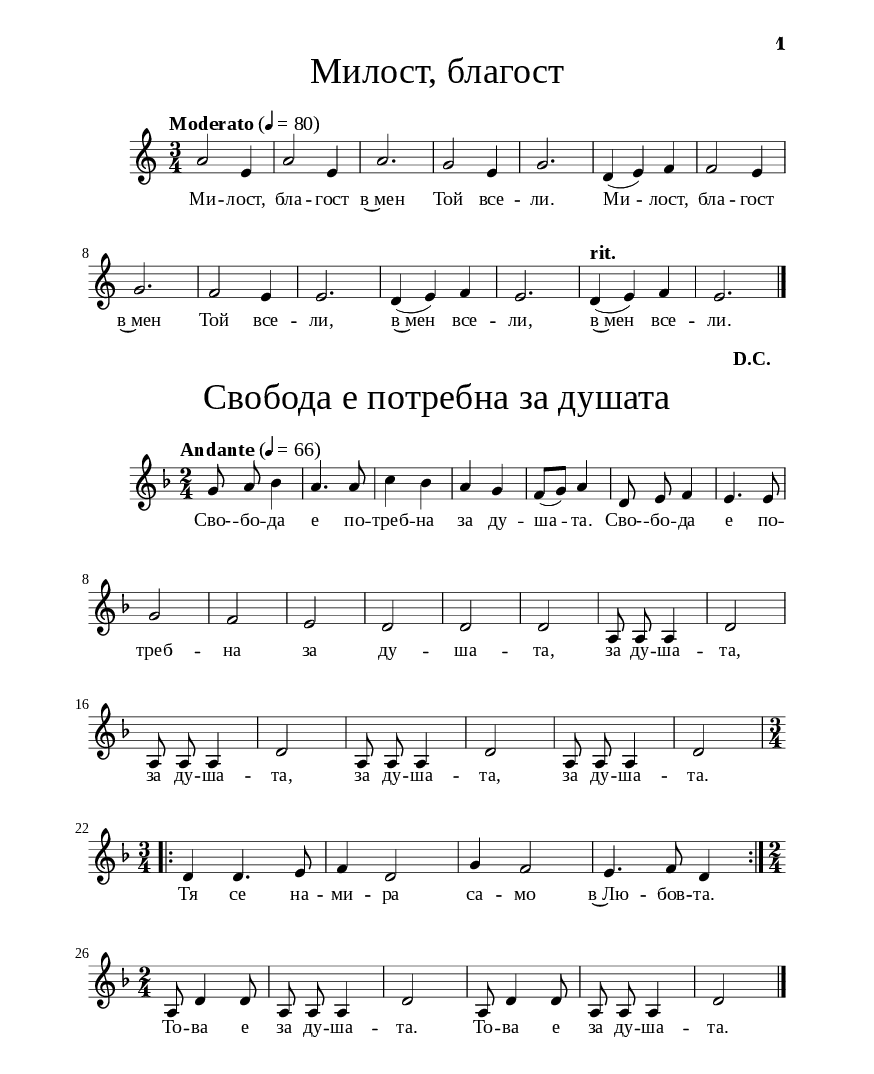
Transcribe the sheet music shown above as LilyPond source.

\version "2.24.4"

% include paper part and global functions
\include "include/globals.ily"

\bookpart {

  \label #'ref171_1
  \tocItem \markup "Милост, благост"

  \include "include/bookpart-paper.ily"
  \score {
    \include "include/score-layout.ily"

    \new Voice \absolute {
      \clef treble
      \key a \minor
      \time 3/4
      \tempoFunc "Moderato" 4 "80"
      \autoBeamOff

      a'2 e'4 | % 2
      a'2 e'4 | % 3
      a'2. | % 4
      \key c \major
      g'2 e'4 | % 5
      g'2. | % 6
      d'4 ( e'4 ) f'4 | % 7
      f'2 e'4 \break | % 8
      g'2. | % 9
      f'2 e'4 |
      e'2. | % 11
      d'4 ( e'4 ) f'4 | % 12
      e'2. | % 13
      \tempo "rit."  d'4  ( e'4 ) f'4 | % 14
      e'2.\bar "|."

    }

    \addlyrics {
      Ми -- лост, бла -- гост в~мен Той все -- ли.  Ми -- лост, бла -- гост   в~мен Той все -- ли, в~мен все -- ли, в~мен все -- ли.}


      \header {
        title = \titleFunc #'ref_desc_17 "Милост, благост" "Milost, blagost"
      }

      \midi{}

    } % score

    \markup \dc-one "D.C."

    \label #'ref169_2
    \tocItem \markup "Свобода е потребна за душата"
    \score {
      \include "include/score-layout.ily"

      \new Voice \absolute {
        \clef treble
        \key d \minor
        \time 2/4
        \tempoFunc "Andante" 4 "66"
        \autoBeamOff

        g'8 a'8 bes'4 | % 2
        a'4.  a'8 | c''4  bes'4 | a'4 g'| % 3
        f'8 ([g'8]) a'4 |  % 4
        d'8  e'8 f'4 | % 5
        e'4. e'8 | \break
        g'2 | f'2 | e'2 | d'2 | d'2 | d'2 | a8 a8 a4 | d'2 | \break

        a8 a8 a4 | d'2 |a8 a8 a4 | d'2 |a8 a8 a4 | d'2 | \break
        \time 3/4 \bar ".|:-|" d'4 d'4. e'8| f'4 d'2 | g'4 f'2 | e'4. f'8 d'4  \bar ":|."

        \time 2/4 a8 d'4 d'8 | a8 a8 a4 | d'2|  a8 d'4 d'8 | a8 a8 a4 | d'2 \bar "|."
      }
      \addlyrics {
        "Сво-" -- бо -- да е по -- треб -- на
        за ду -- ша -- та. "Сво-" -- бо
        -- да е по -- треб -- на за ду --
        ша -- та, за ду -- ша -- та, за ду
        -- ша -- та, за ду
        -- ша -- та, за ду
        -- ша -- та. Тя се на -- ми -- ра са -- мо в~Лю -- бов -- та.
        То -- ва е за ду -- ша -- та. То -- ва е за ду -- ша -- та.
      }

      \header {
        title = \titleFunc #'ref_desc_19 "Свобода е потребна за душата" "Svoboda e potrebna za dušata"
      }

      \midi{}

    } % score



  } % bookpart

  % Più mosso
  %
